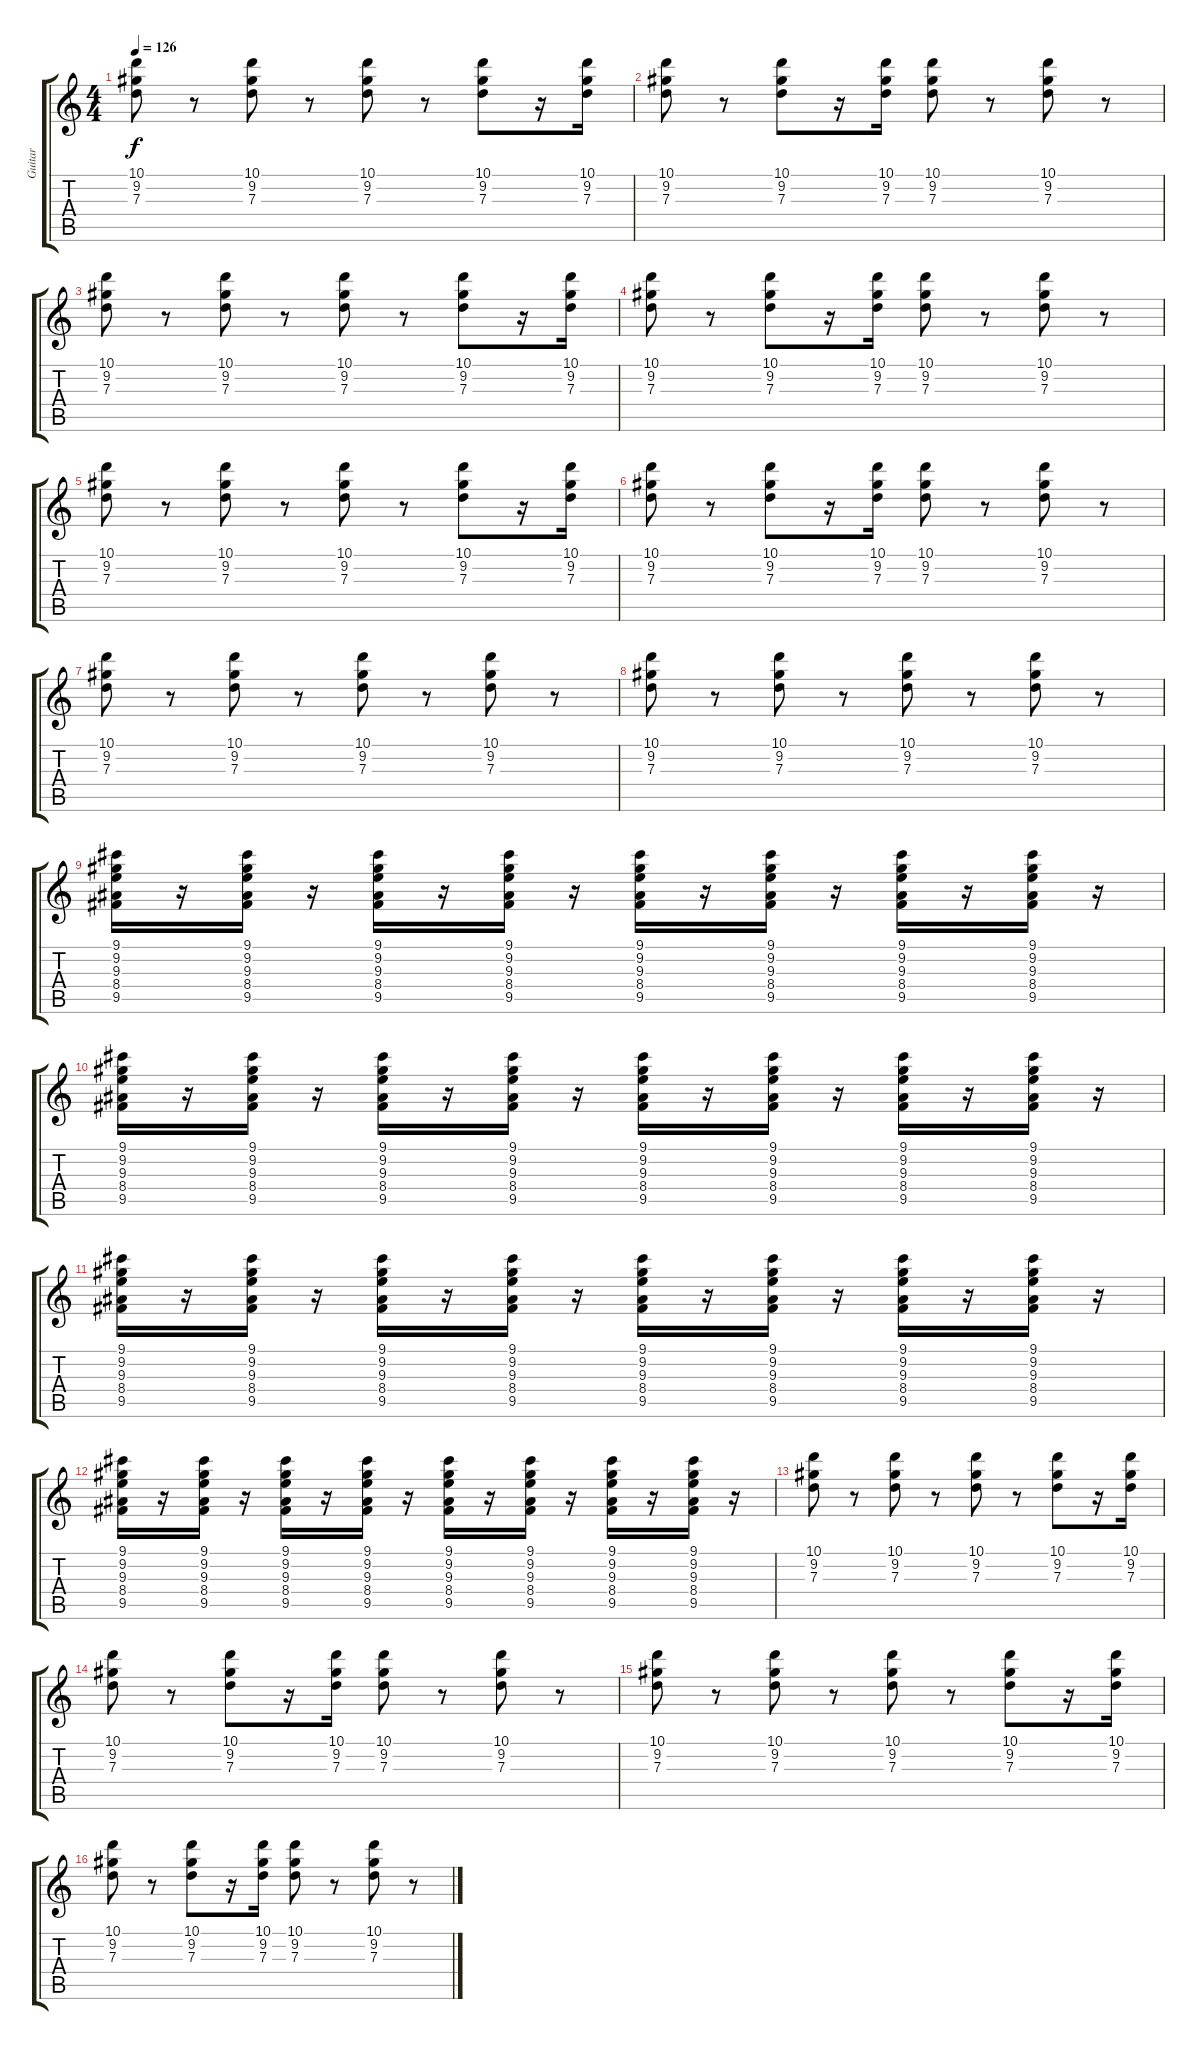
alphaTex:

\track ("Guitar" "Guitar") {instrument electricguitarclean}
\staff {score tabs}
\tuning (E4 B3 G3 D3 A2 E2) {hide}
\ts (4 4)
\tempo 126
\clef g2
\ks c
(10.1 9.2 7.3).8{dy f} r.8 (10.1 9.2 7.3).8 r.8 (10.1 9.2 7.3).8 r.8 (10.1 9.2 7.3).8 r.16 (10.1 9.2 7.3).16 |
(10.1 9.2 7.3).8 r.8 (10.1 9.2 7.3).8 r.16 (10.1 9.2 7.3).16 (10.1 9.2 7.3).8 r.8 (10.1 9.2 7.3).8 r.8 |
(10.1 9.2 7.3).8 r.8 (10.1 9.2 7.3).8 r.8 (10.1 9.2 7.3).8 r.8 (10.1 9.2 7.3).8 r.16 (10.1 9.2 7.3).16 |
(10.1 9.2 7.3).8 r.8 (10.1 9.2 7.3).8 r.16 (10.1 9.2 7.3).16 (10.1 9.2 7.3).8 r.8 (10.1 9.2 7.3).8 r.8 |
(10.1 9.2 7.3).8 r.8 (10.1 9.2 7.3).8 r.8 (10.1 9.2 7.3).8 r.8 (10.1 9.2 7.3).8 r.16 (10.1 9.2 7.3).16 |
(10.1 9.2 7.3).8 r.8 (10.1 9.2 7.3).8 r.16 (10.1 9.2 7.3).16 (10.1 9.2 7.3).8 r.8 (10.1 9.2 7.3).8 r.8 |
(10.1 9.2 7.3).8 r.8 (10.1 9.2 7.3).8 r.8 (10.1 9.2 7.3).8 r.8 (10.1 9.2 7.3).8 r.8 |
(10.1 9.2 7.3).8 r.8 (10.1 9.2 7.3).8 r.8 (10.1 9.2 7.3).8 r.8 (10.1 9.2 7.3).8 r.8 |
(9.1 9.2 9.3 8.4 9.5).16 r.16 (9.1 9.2 9.3 8.4 9.5).16 r.16 (9.1 9.2 9.3 8.4 9.5).16 r.16 (9.1 9.2 9.3 8.4 9.5).16 r.16 (9.1 9.2 9.3 8.4 9.5).16 r.16 (9.1 9.2 9.3 8.4 9.5).16 r.16 (9.1 9.2 9.3 8.4 9.5).16 r.16 (9.1 9.2 9.3 8.4 9.5).16 r.16 |
(9.1 9.2 9.3 8.4 9.5).16 r.16 (9.1 9.2 9.3 8.4 9.5).16 r.16 (9.1 9.2 9.3 8.4 9.5).16 r.16 (9.1 9.2 9.3 8.4 9.5).16 r.16 (9.1 9.2 9.3 8.4 9.5).16 r.16 (9.1 9.2 9.3 8.4 9.5).16 r.16 (9.1 9.2 9.3 8.4 9.5).16 r.16 (9.1 9.2 9.3 8.4 9.5).16 r.16 |
(9.1 9.2 9.3 8.4 9.5).16 r.16 (9.1 9.2 9.3 8.4 9.5).16 r.16 (9.1 9.2 9.3 8.4 9.5).16 r.16 (9.1 9.2 9.3 8.4 9.5).16 r.16 (9.1 9.2 9.3 8.4 9.5).16 r.16 (9.1 9.2 9.3 8.4 9.5).16 r.16 (9.1 9.2 9.3 8.4 9.5).16 r.16 (9.1 9.2 9.3 8.4 9.5).16 r.16 |
(9.1 9.2 9.3 8.4 9.5).16 r.16 (9.1 9.2 9.3 8.4 9.5).16 r.16 (9.1 9.2 9.3 8.4 9.5).16 r.16 (9.1 9.2 9.3 8.4 9.5).16 r.16 (9.1 9.2 9.3 8.4 9.5).16 r.16 (9.1 9.2 9.3 8.4 9.5).16 r.16 (9.1 9.2 9.3 8.4 9.5).16 r.16 (9.1 9.2 9.3 8.4 9.5).16 r.16 |
(10.1 9.2 7.3).8 r.8 (10.1 9.2 7.3).8 r.8 (10.1 9.2 7.3).8 r.8 (10.1 9.2 7.3).8 r.16 (10.1 9.2 7.3).16 |
(10.1 9.2 7.3).8 r.8 (10.1 9.2 7.3).8 r.16 (10.1 9.2 7.3).16 (10.1 9.2 7.3).8 r.8 (10.1 9.2 7.3).8 r.8 |
(10.1 9.2 7.3).8 r.8 (10.1 9.2 7.3).8 r.8 (10.1 9.2 7.3).8 r.8 (10.1 9.2 7.3).8 r.16 (10.1 9.2 7.3).16 |
(10.1 9.2 7.3).8 r.8 (10.1 9.2 7.3).8 r.16 (10.1 9.2 7.3).16 (10.1 9.2 7.3).8 r.8 (10.1 9.2 7.3).8 r.8
